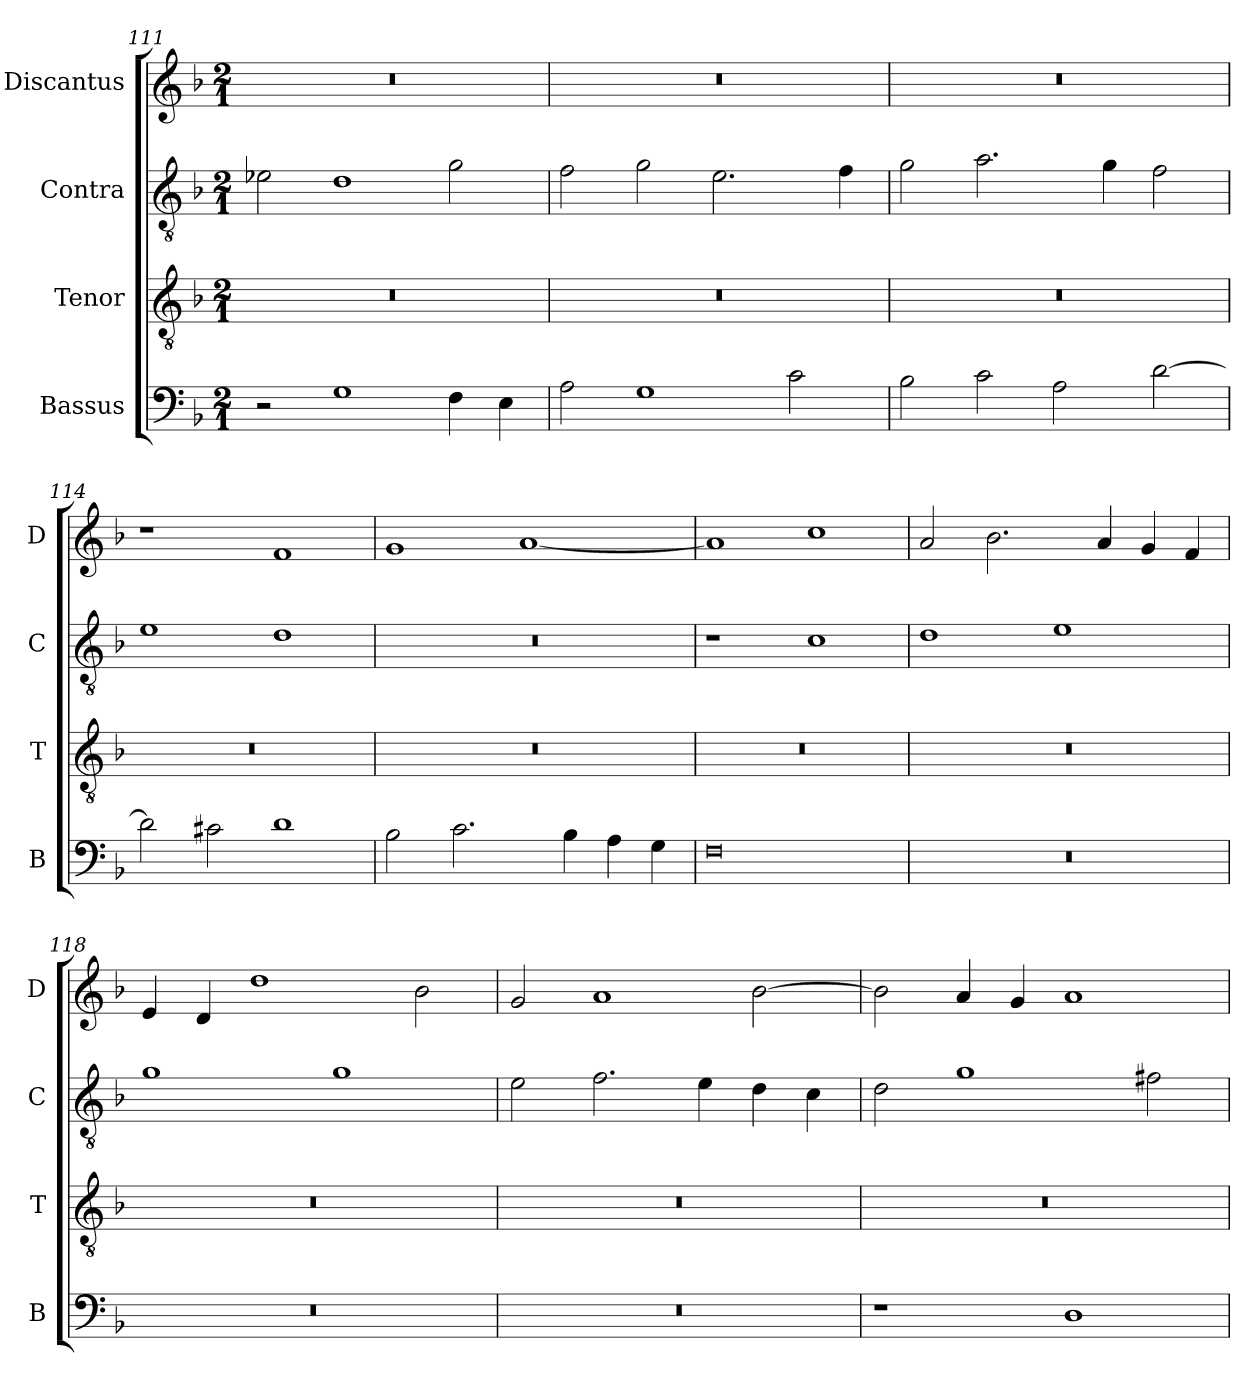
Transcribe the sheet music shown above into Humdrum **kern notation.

**kern	**kern	**kern	**kern
*part4	*part3	*part2	*part1
*staff4	*staff3	*staff2	*staff1
*I"Bassus	*I"Tenor	*I"Contra	*I"Discantus
*I'B	*I'T	*I'C	*I'D
*clefF4	*clefGv2	*clefGv2	*clefG2
*k[b-]	*k[b-]	*k[b-]	*k[b-]
*M2/1	*M2/1	*M2/1	*M2/1
=111	=111	=111	=111
2r	0r	2e-X\	0r
1G	.	1d	.
4F\	.	2g\	.
4E\	.	.	.
=112	=112	=112	=112
2A\	0r	2f\	0r
1G	.	2g\	.
.	.	2.e\	.
2c\	.	.	.
.	.	4f\	.
=113	=113	=113	=113
2B-\	0r	2g\	0r
2c\	.	2.a\	.
2A\	.	.	.
.	.	4g\	.
[2d\	.	2f\	.
=114	=114	=114	=114
2d\]	0r	1e	1r
2c#X\	.	.	.
1d	.	1d	1f
=115	=115	=115	=115
2B-\	0r	0r	1g
2.c\	.	.	.
.	.	.	[1a
4B-\	.	.	.
4A\	.	.	.
4G\	.	.	.
=116	=116	=116	=116
0F	0r	1r	1a]
.	.	1c	1cc
=117	=117	=117	=117
0r	0r	1d	2a/
.	.	.	2.b-\
.	.	1e	.
.	.	.	4a/
.	.	.	4g/
.	.	.	4f/
=118	=118	=118	=118
0r	0r	1g	4e/
.	.	.	4d/
.	.	.	1dd
.	.	1g	.
.	.	.	2b-\
=119	=119	=119	=119
0r	0r	2e\	2g/
.	.	2.f\	1a
.	.	4e\	.
.	.	4d\	[2b-\
.	.	4c\	.
=120	=120	=120	=120
1r	0r	2d\	2b-\]
.	.	1g	4a/
.	.	.	4g/
1D	.	.	1a
.	.	2f#X\	.
=	=	=	=
*-	*-	*-	*-
